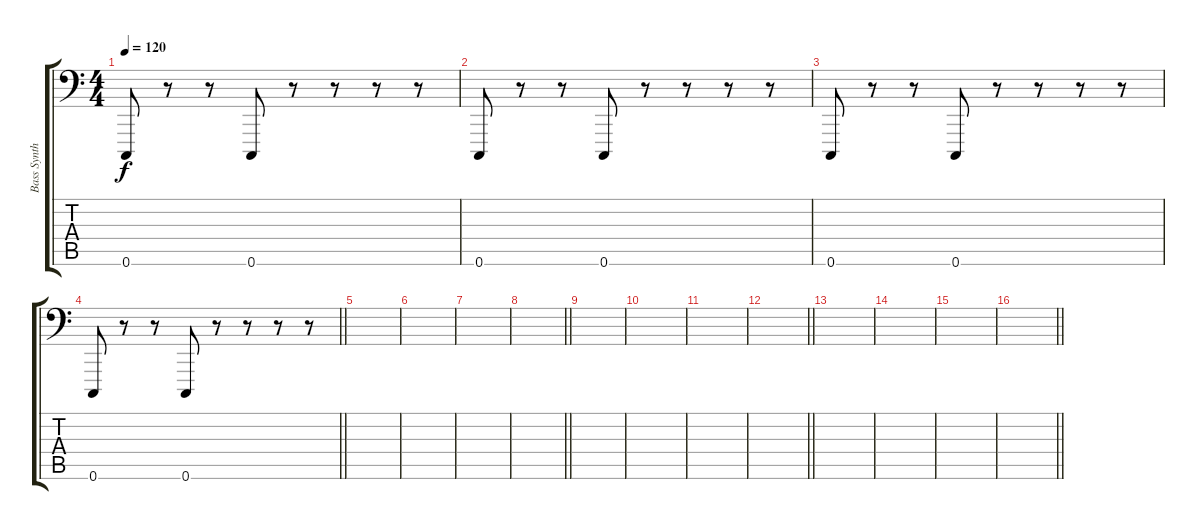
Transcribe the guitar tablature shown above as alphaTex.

\track ("Bass Synth" "Bass Synth") {instrument lead1square}
\staff {score tabs}
\tuning (D3 A2 F2 C2 G1 C1) {hide}
\ts (4 4)
\tempo 120
\clef f4
\ks c
0.6.8{dy f} r.8 r.8 0.6.8 r.8 r.8 r.8 r.8 |
0.6.8 r.8 r.8 0.6.8 r.8 r.8 r.8 r.8 |
0.6.8 r.8 r.8 0.6.8 r.8 r.8 r.8 r.8 |
\barLineRight lightlight
0.6.8 r.8 r.8 0.6.8 r.8 r.8 r.8 r.8 |
|
|
|
\barLineRight lightlight
|
|
|
|
\barLineRight lightlight
|
|
|
|
\barLineRight lightlight
